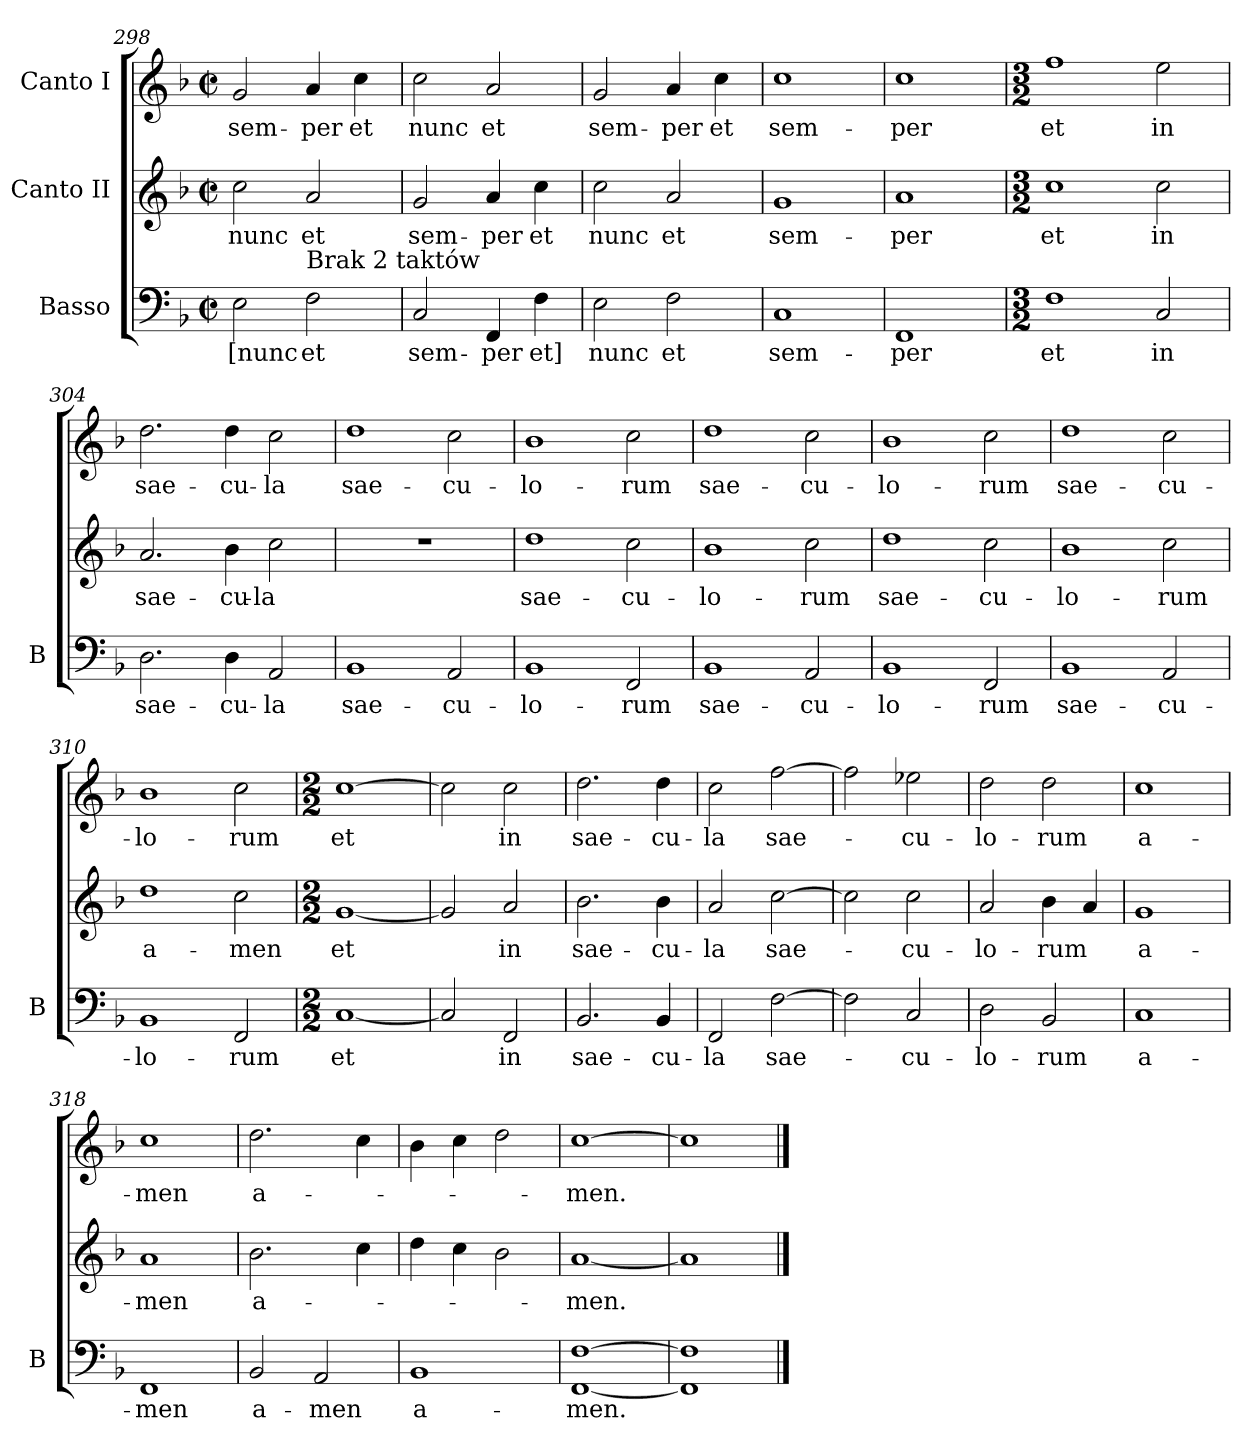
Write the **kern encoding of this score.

**kern	**text	**kern	**text	**kern	**text
*part3	*part3	*part2	*part2	*part1	*part1
*staff3	*staff3	*staff2	*staff2	*staff1	*staff1
*I"Basso	*	*I"Canto II	*	*I"Canto I	*
*I'B	*	*	*	*	*
*clefF4	*	*clefG2	*	*clefG2	*
*k[b-]	*	*k[b-]	*	*k[b-]	*
*M2/2	*	*M2/2	*	*M2/2	*
*met(c|)	*	*met(c|)	*	*met(c|)	*
=298	=298	=298	=298	=298	=298
2E\	[nunc	2cc\	nunc	2g/	sem-
!LO:TX:a:t=Brak 2 taktów	!	!	!	!	!
2F\	et	2a/	et	4a/	-per
.	.	.	.	4cc\	et
=299	=299	=299	=299	=299	=299
2C/	sem-	2g/	sem-	2cc\	nunc
4FF/	-per	4a/	-per	2a/	et
4F\	et]	4cc\	et	.	.
=300	=300	=300	=300	=300	=300
2E\	nunc	2cc\	nunc	2g/	sem-
2F\	et	2a/	et	4a/	-per
.	.	.	.	4cc\	et
=301	=301	=301	=301	=301	=301
1C	sem-	1g	sem-	1cc	sem-
=302	=302	=302	=302	=302	=302
1FF	-per	1a	-per	1cc	-per
=303	=303	=303	=303	=303	=303
*M3/2	*	*M3/2	*	*M3/2	*
1F	et	1cc	et	1ff	et
2C/	in	2cc\	in	2ee\	in
=304	=304	=304	=304	=304	=304
2.D\	sae-	2.a/	sae-	2.dd\	sae-
4D\	-cu-	4b-\	-cu-	4dd\	-cu-
2AA/	-la	2cc\	-la	2cc\	-la
=305	=305	=305	=305	=305	=305
1BB-	sae-	1.r	.	1dd	sae-
2AA/	-cu-	.	.	2cc\	-cu-
=306	=306	=306	=306	=306	=306
1BB-	-lo-	1dd	sae-	1b-	-lo-
2FF/	-rum	2cc\	-cu-	2cc\	-rum
=307	=307	=307	=307	=307	=307
1BB-	sae-	1b-	-lo-	1dd	sae-
2AA/	-cu-	2cc\	-rum	2cc\	-cu-
=308	=308	=308	=308	=308	=308
1BB-	-lo-	1dd	sae-	1b-	-lo-
2FF/	-rum	2cc\	-cu-	2cc\	-rum
=309	=309	=309	=309	=309	=309
1BB-	sae-	1b-	-lo-	1dd	sae-
2AA/	-cu-	2cc\	-rum	2cc\	-cu-
=310	=310	=310	=310	=310	=310
1BB-	-lo-	1dd	a-	1b-	-lo-
2FF/	-rum	2cc\	-men	2cc\	-rum
=311	=311	=311	=311	=311	=311
*M2/2	*	*M2/2	*	*M2/2	*
[1C	et	[1g	et	[1cc	et
=312	=312	=312	=312	=312	=312
2C/]	.	2g/]	.	2cc\]	.
2FF/	in	2a/	in	2cc\	in
=313	=313	=313	=313	=313	=313
2.BB-/	sae-	2.b-\	sae-	2.dd\	sae-
4BB-/	-cu-	4b-\	-cu-	4dd\	-cu-
=314	=314	=314	=314	=314	=314
2FF/	-la	2a/	-la	2cc\	-la
[2F\	sae-	[2cc\	sae-	[2ff\	sae-
=315	=315	=315	=315	=315	=315
2F\]	.	2cc\]	.	2ff\]	.
2C/	-cu-	2cc\	-cu-	2ee-X\	-cu-
=316	=316	=316	=316	=316	=316
2D\	-lo-	2a/	-lo-	2dd\	-lo-
2BB-/	-rum	4b-\	-rum	2dd\	-rum
.	.	4a/	.	.	.
=317	=317	=317	=317	=317	=317
1C	a-	1g	a-	1cc	a-
=318	=318	=318	=318	=318	=318
1FF	-men	1a	-men	1cc	-men
=319	=319	=319	=319	=319	=319
2BB-/	a-	2.b-\	a-	2.dd\	a-
2AA/	-men	.	.	.	.
.	.	4cc\	.	4cc\	.
=320	=320	=320	=320	=320	=320
1BB-	a-	4dd\	.	4b-\	.
.	.	4cc\	.	4cc\	.
.	.	2b-\	.	2dd\	.
=321	=321	=321	=321	=321	=321
[1FF [1F	-men.	[1a	-men.	[1cc	-men.
=322	=322	=322	=322	=322	=322
1FF] 1F]	.	1a]	.	1cc]	.
==	==	==	==	==	==
*-	*-	*-	*-	*-	*-
